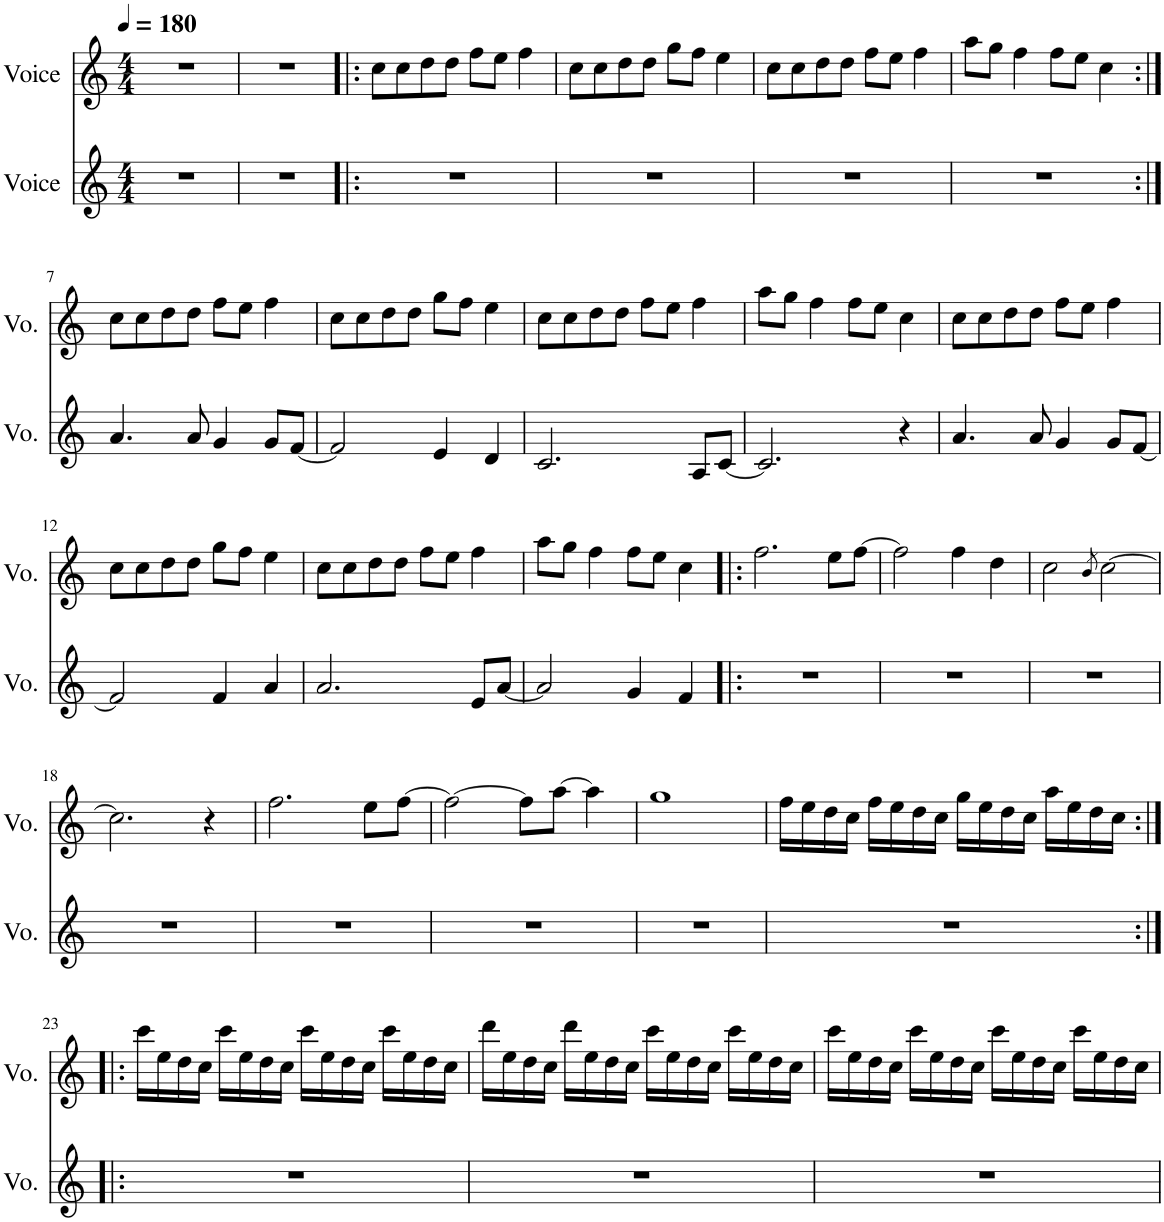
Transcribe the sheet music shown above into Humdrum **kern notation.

**kern	**kern
*part2	*part1
*staff2	*staff1
*I"Voice	*I"Voice
*I'Vo.	*I'Vo.
*clefG2	*clefG2
*k[]	*k[]
*M4/4	*M4/4
*MM180	*MM180
=1	=1
1r	1r
=2	=2
1r	1r
=3!|:	=3!|:
1r	8cc\L
.	8cc\
.	8dd\
.	8dd\J
.	8ff\L
.	8ee\J
.	4ff\
=4	=4
1r	8cc\L
.	8cc\
.	8dd\
.	8dd\J
.	8gg\L
.	8ff\J
.	4ee\
=5	=5
1r	8cc\L
.	8cc\
.	8dd\
.	8dd\J
.	8ff\L
.	8ee\J
.	4ff\
=6	=6
1r	8aa\L
.	8gg\J
.	4ff\
.	8ff\L
.	8ee\J
.	4cc\
!!LO:LB:g=z
=7:|!	=7:|!
4.a/	8cc\L
.	8cc\
.	8dd\
8a/	8dd\J
4g/	8ff\L
.	8ee\J
8g/L	4ff\
[8f/J	.
=8	=8
2f/]	8cc\L
.	8cc\
.	8dd\
.	8dd\J
4e/	8gg\L
.	8ff\J
4d/	4ee\
=9	=9
2.c/	8cc\L
.	8cc\
.	8dd\
.	8dd\J
.	8ff\L
.	8ee\J
8A/L	4ff\
[8c/J	.
=10	=10
2.c/]	8aa\L
.	8gg\J
.	4ff\
.	8ff\L
.	8ee\J
4r	4cc\
=11	=11
4.a/	8cc\L
.	8cc\
.	8dd\
8a/	8dd\J
4g/	8ff\L
.	8ee\J
8g/L	4ff\
[8f/J	.
!!LO:LB:g=z
=12	=12
2f/]	8cc\L
.	8cc\
.	8dd\
.	8dd\J
4f/	8gg\L
.	8ff\J
4a/	4ee\
=13	=13
2.a/	8cc\L
.	8cc\
.	8dd\
.	8dd\J
.	8ff\L
.	8ee\J
8e/L	4ff\
[8a/J	.
=14	=14
2a/]	8aa\L
.	8gg\J
.	4ff\
4g/	8ff\L
.	8ee\J
4f/	4cc\
=15!|:	=15!|:
1r	2.ff\
.	8ee\L
.	[8ff\J
=16	=16
1r	2ff\]
.	4ff\
.	4dd\
=17	=17
1r	2cc\
.	8qb/
.	[2cc\
!!LO:LB:g=z
=18	=18
1r	2.cc\]
.	4r
=19	=19
1r	2.ff\
.	8ee\L
.	[8ff\J
=20	=20
1r	2ff\_
.	8ff\L]
.	[8aa\J
.	4aa\]
=21	=21
1r	1gg
=22	=22
1r	16ff\LL
.	16ee\
.	16dd\
.	16cc\JJ
.	16ff\LL
.	16ee\
.	16dd\
.	16cc\JJ
.	16gg\LL
.	16ee\
.	16dd\
.	16cc\JJ
.	16aa\LL
.	16ee\
.	16dd\
.	16cc\JJ
!!LO:LB:g=z
=23:|!|:	=23:|!|:
1r	16ccc\LL
.	16ee\
.	16dd\
.	16cc\JJ
.	16ccc\LL
.	16ee\
.	16dd\
.	16cc\JJ
.	16ccc\LL
.	16ee\
.	16dd\
.	16cc\JJ
.	16ccc\LL
.	16ee\
.	16dd\
.	16cc\JJ
=24	=24
1r	16ddd\LL
.	16ee\
.	16dd\
.	16cc\JJ
.	16ddd\LL
.	16ee\
.	16dd\
.	16cc\JJ
.	16ccc\LL
.	16ee\
.	16dd\
.	16cc\JJ
.	16ccc\LL
.	16ee\
.	16dd\
.	16cc\JJ
=25	=25
1r	16ccc\LL
.	16ee\
.	16dd\
.	16cc\JJ
.	16ccc\LL
.	16ee\
.	16dd\
.	16cc\JJ
.	16ccc\LL
.	16ee\
.	16dd\
.	16cc\JJ
.	16ccc\LL
.	16ee\
.	16dd\
.	16cc\JJ
=	=
*-	*-
